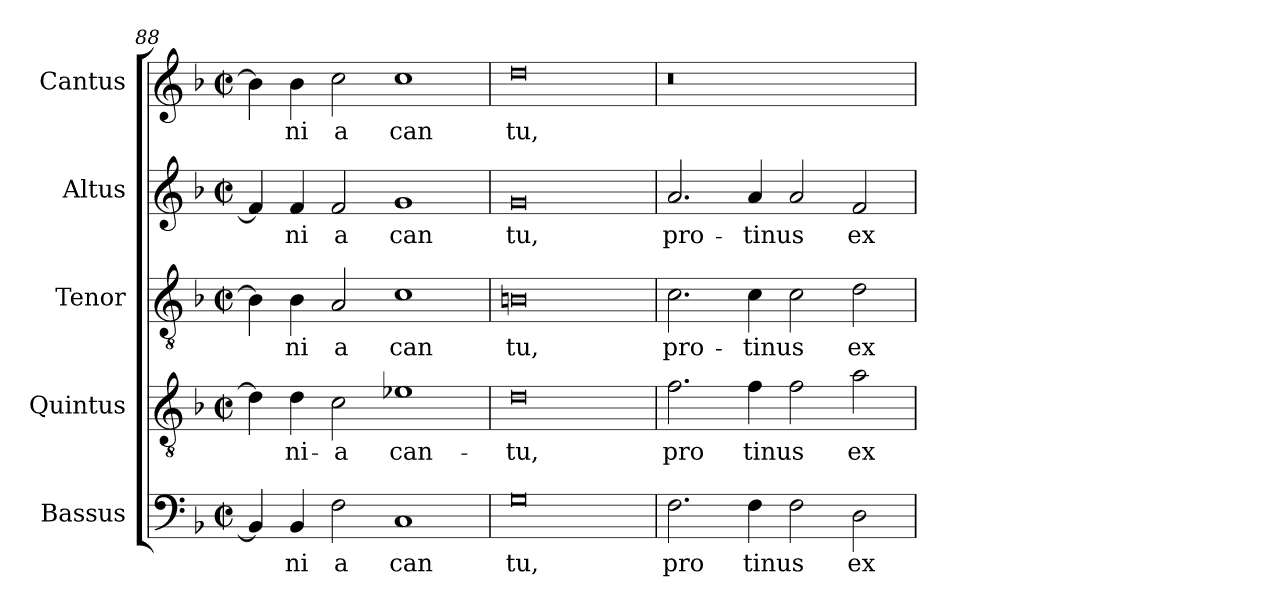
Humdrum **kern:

**kern	**text	**kern	**text	**kern	**text	**kern	**text	**kern	**text
*part5	*part5	*part4	*part4	*part3	*part3	*part2	*part2	*part1	*part1
*staff5	*staff5	*staff4	*staff4	*staff3	*staff3	*staff2	*staff2	*staff1	*staff1
*I"Bassus	*	*I"Quintus	*	*I"Tenor	*	*I"Altus	*	*I"Cantus	*
*clefF4	*	*clefGv2	*	*clefGv2	*	*clefG2	*	*clefG2	*
*k[b-]	*	*k[b-]	*	*k[b-]	*	*k[b-]	*	*k[b-]	*
*F:	*	*F:	*	*F:	*	*F:	*	*F:	*
*M2/2	*	*M2/2	*	*M2/2	*	*M2/2	*	*M2/2	*
*met(c|)	*	*met(c|)	*	*met(c|)	*	*met(c|)	*	*met(c|)	*
=88	=88	=88	=88	=88	=88	=88	=88	=88	=88
4BB-/]	.	4d\]	.	4B-\]	.	4f/]	.	4b-\]	.
!	!LO:LY:b:cj	!	!LO:LY:b:cj	!	!LO:LY:b:cj	!	!LO:LY:b:cj	!	!LO:LY:b:cj
4BB-/	ni	4d\	-ni-	4B-\	ni	4f/	ni	4b-\	ni
!	!LO:LY:b:cj	!	!LO:LY:b:cj	!	!LO:LY:b:cj	!	!LO:LY:b:cj	!	!LO:LY:b:cj
2F\	a	2c\	-a	2A/	a	2f/	a	2cc\	a
!	!LO:LY:b:cj	!	!LO:LY:b:cj	!	!LO:LY:b:cj	!	!LO:LY:b:cj	!	!LO:LY:b:cj
1C	can	1e-X	can-	1c	can	1g	can	1cc	can
=89	=89	=89	=89	=89	=89	=89	=89	=89	=89
!	!LO:LY:b:cj	!	!LO:LY:b:cj	!	!LO:LY:b:cj	!	!LO:LY:b:cj	!	!LO:LY:b:cj
0G	tu,	0d	-tu,	0Bn	tu,	0g	tu,	0dd	tu,
!!LO:LB:g=z
=90	=90	=90	=90	=90	=90	=90	=90	=90	=90
!	!LO:LY:b:cj	!	!LO:LY:b:cj	!	!LO:LY:b:cj	!	!LO:LY:b:cj	!	!
2.F\	pro	2.f\	pro	2.c\	pro-	2.a/	pro-	0r	.
!	!LO:LY:b	!	!LO:LY:b	!	!LO:LY:b	!	!LO:LY:b	!	!
4F\	tinus	4f\	tinus	4c\	-tinus	4a/	-tinus	.	.
2F\	.	2f\	.	2c\	.	2a/	.	.	.
!	!LO:LY:b:cj	!	!LO:LY:b:cj	!	!LO:LY:b:cj	!	!LO:LY:b:cj	!	!
2D\	ex	2a\	ex	2d\	ex	2f/	ex	.	.
=	=	=	=	=	=	=	=	=	=
*-	*-	*-	*-	*-	*-	*-	*-	*-	*-
